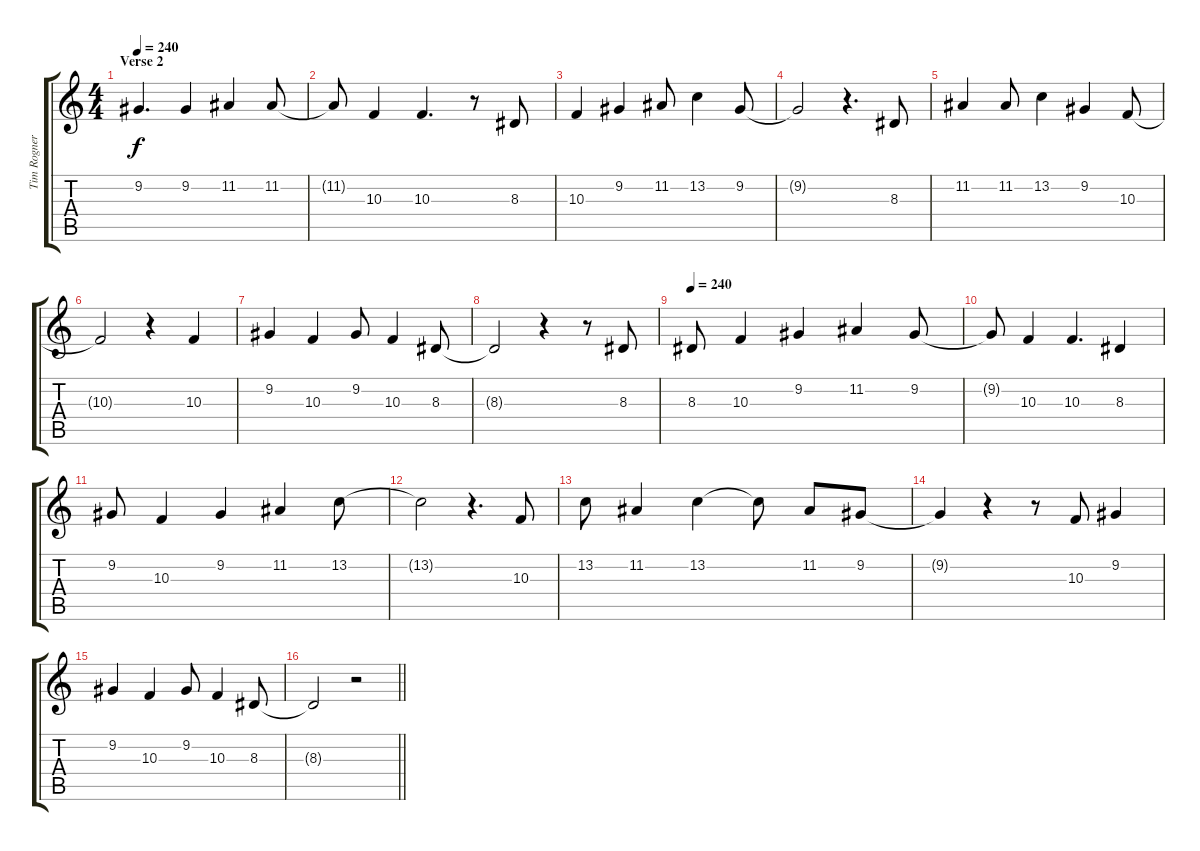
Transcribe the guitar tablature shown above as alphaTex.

\track ("Tim Rogner - Vocals" "Tim Rogner") {instrument altosax}
\staff {score tabs}
\tuning (E4 B3 G3 D3 A2 E2) {hide}
\ts (4 4)
\section ("" "Verse 2")
\tempo 240
\clef g2
\ks c
9.2.4{d dy f} 9.2.4 11.2.4 11.2.8 |
11.2{t}.8 10.3.4 10.3.4{d} r.8 8.3.8 |
10.3.4 9.2.4 11.2.8 13.2.4 9.2.8 |
9.2{t}.2 r.4{d} 8.3.8 |
11.2.4 11.2.8 13.2.4 9.2.4 10.3.8 |
10.3{t}.2 r.4 10.3.4 |
9.2.4 10.3.4 9.2.8 10.3.4 8.3.8 |
8.3{t}.2 r.4 r.8 8.3.8 |
\tempo 240
8.3.8 10.3.4 9.2.4 11.2.4 9.2.8 |
9.2{t}.8 10.3.4 10.3.4{d} 8.3.4 |
9.2.8 10.3.4 9.2.4 11.2.4 13.2.8 |
13.2{t}.2 r.4{d} 10.3.8 |
13.2.8 11.2.4 13.2.4 13.2{t}.8 11.2.8 9.2.8 |
9.2{t}.4 r.4 r.8 10.3.8 9.2.4 |
9.2.4 10.3.4 9.2.8 10.3.4 8.3.8 |
\barLineRight lightlight
8.3{t}.2 r.2
